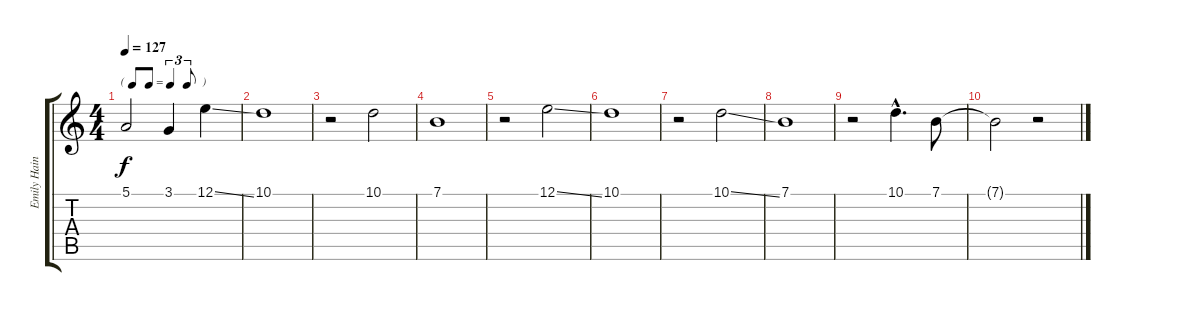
\track ("Emily Haines" "Emily Hain") {instrument lead1square}
\staff {score tabs}
\tuning (E4 B3 G3 D3 A2 E2) {hide}
\ts (4 4)
\tf triplet8th
\tempo 127
\clef g2
\ks c
5.1{t}.2{dy f} 3.1.4 12.1{ss}.4 |
10.1.1 |
r.2 10.1.2 |
7.1.1 |
r.2 12.1{ss}.2 |
10.1.1 |
r.2 10.1{ss}.2 |
7.1.1 |
r.2 10.1{hac}.4{d} 7.1.8 |
7.1{t}.2 r.2
